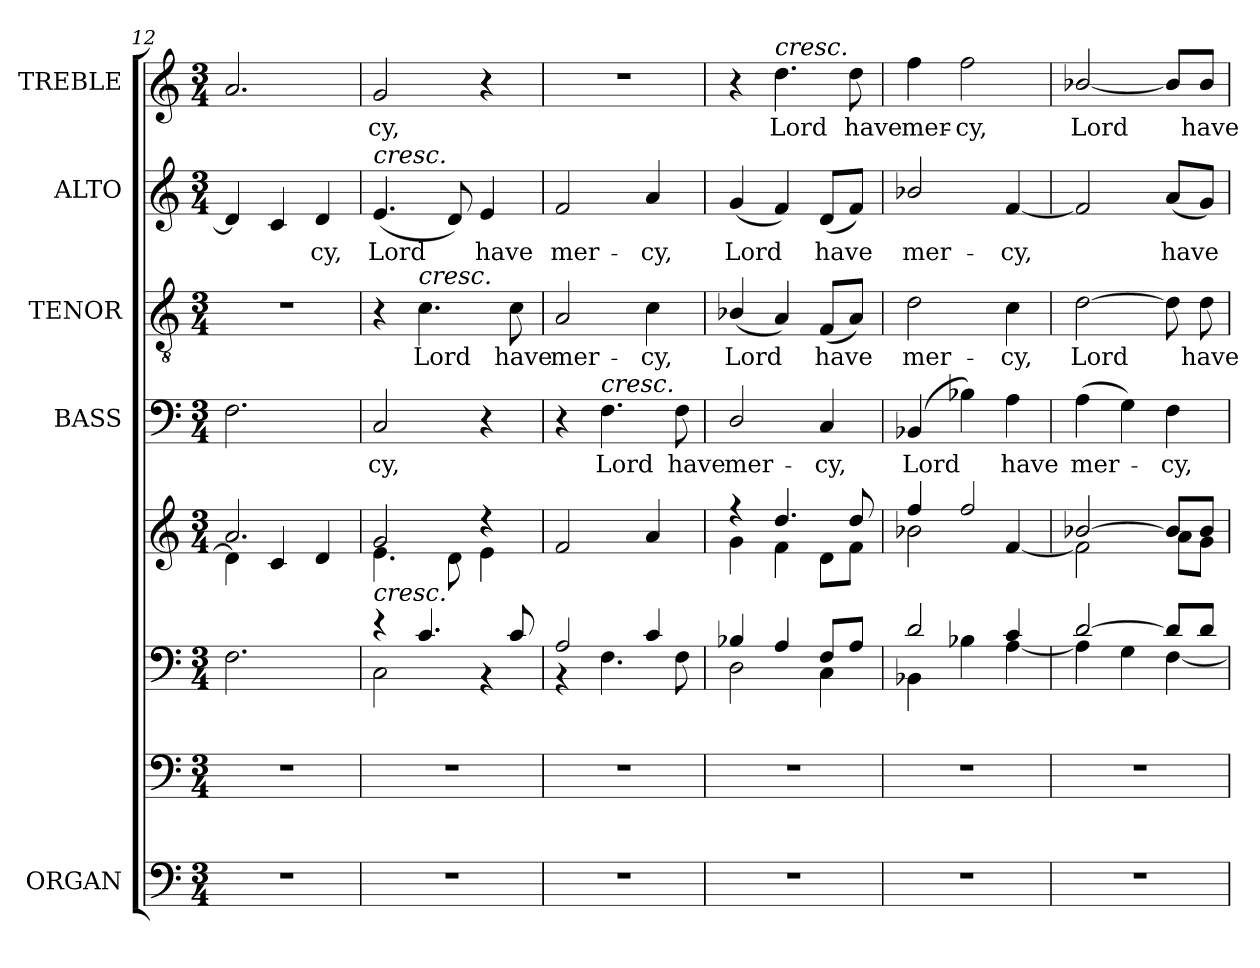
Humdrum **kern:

**kern	**kern	**kern	**kern	**kern	**text	**kern	**text	**kern	**text	**kern	**text
*part5	*part5	*part5	*part5	*part4	*part4	*part3	*part3	*part2	*part2	*part1	*part1
*staff8	*staff7	*staff6	*staff5	*staff4	*staff4	*staff3	*staff3	*staff2	*staff2	*staff1	*staff1
*I"ORGAN	*	*	*	*I"BASS	*	*I"TENOR	*	*I"ALTO	*	*I"TREBLE	*
*I'Org.	*	*	*	*I'B.	*	*I'T.	*	*I'A.	*	*	*
*clefF4	*clefF4	*clefF4	*clefG2	*clefF4	*	*clefGv2	*	*clefG2	*	*clefG2	*
*	*	*	*	*	*	*ITrd7c12	*	*	*	*	*
*k[]	*k[]	*k[]	*k[]	*k[]	*	*k[]	*	*k[]	*	*k[]	*
*C:	*C:	*C:	*C:	*C:	*	*C:	*	*C:	*	*C:	*
*M3/4	*M3/4	*M3/4	*M3/4	*M3/4	*	*M3/4	*	*M3/4	*	*M3/4	*
=12	=12	=12	=12	=12	=12	=12	=12	=12	=12	=12	=12
!LO:N:vis=1	!LO:N:vis=1	!	!	!	!	!LO:N:vis=1	!	!	!	!	!
*	*	*	*^	*	*	*	*	*	*	*	*
2.r	2.r	2.Fi\	2.ai/	4di\]	2.Fi\	.	2.r	.	4di/]	.	2.ai/	.
.	.	.	.	4ci/	.	.	.	.	4ci/	.	.	.
!	!	!	!	!	!	!	!	!	!	!LO:LY:b:color=#000000	!	!
.	.	.	.	4di/	.	.	.	.	4di/	-cy,	.	.
=13	=13	=13	=13	=13	=13	=13	=13	=13	=13	=13	=13	=13
!LO:N:vis=1	!LO:N:vis=1	!	!	!	!	!	!	!	!	!	!	!
*	*	*^	*	*	*	*	*	*	*	*	*	*
!	!	!	!	!	!	!	!LO:LY:b:color=#000000	!	!	!	!	!	!
!	!	!	!	!	!	!	!	!	!	!	!LO:LY:b:color=#000000	!	!
!	!	!	!	!	!	!	!	!	!	!LO:TX:a:i:t=cresc.	!	!	!
!	!	!	!	!LO:TX:b:i:t=cresc.	!	!	!	!	!	!	!	!	!
!	!	!	!	!	!	!	!	!	!	!	!	!	!LO:LY:b:color=#000000
2.r	2.r	4r	2Ci\	2gi/	4.ei\	2Ci/	-cy,	4r	.	(4.ei/	Lord	2gi/	-cy,
!	!	!	!	!	!	!	!	!LO:TX:a:i:t=cresc.	!	!	!	!	!
!	!	!	!	!	!	!	!	!	!LO:LY:b:color=#000000	!	!	!	!
.	.	4.ci/	.	.	.	.	.	4.Ci\	Lord	.	.	.	.
.	.	.	.	.	8di\	.	.	.	.	8di/)	.	.	.
!	!	!	!	!	!	!	!	!	!	!	!LO:LY:b:color=#000000	!	!
.	.	.	4r	4r	4ei\	4r	.	.	.	4ei/	have	4r	.
!	!	!	!	!	!	!	!	!	!LO:LY:b:color=#000000	!	!	!	!
.	.	8ci/	.	.	.	.	.	8Ci\	have	.	.	.	.
*	*	*	*	*v	*v	*	*	*	*	*	*	*	*
=14	=14	=14	=14	=14	=14	=14	=14	=14	=14	=14	=14	=14
!LO:N:vis=1	!LO:N:vis=1	!	!	!	!	!	!	!	!	!	!	!
!	!	!	!	!	!	!	!	!LO:LY:b:color=#000000	!	!	!	!
!	!	!	!	!	!	!	!	!	!	!LO:LY:b:color=#000000	!LO:N:vis=1	!
2.r	2.r	2Ai/	4r	2fi/	4r	.	2AAi/	mer-	2fi/	mer-	2.r	.
!	!	!	!	!	!LO:TX:a:i:t=cresc.	!	!	!	!	!	!	!
!	!	!	!	!	!	!LO:LY:b:color=#000000	!	!	!	!	!	!
.	.	.	4.Fi\	.	4.Fi\	Lord	.	.	.	.	.	.
!	!	!	!	!	!	!	!	!LO:LY:b:color=#000000	!	!	!	!
!	!	!	!	!	!	!	!	!	!	!LO:LY:b:color=#000000	!	!
.	.	4ci/	.	4ai/	.	.	4Ci\	-cy,	4ai/	-cy,	.	.
!	!	!	!	!	!	!LO:LY:b:color=#000000	!	!	!	!	!	!
.	.	.	8Fi\	.	8Fi\	have	.	.	.	.	.	.
=15	=15	=15	=15	=15	=15	=15	=15	=15	=15	=15	=15	=15
!LO:N:vis=1	!LO:N:vis=1	!	!	!	!	!	!	!	!	!	!	!
*	*	*	*	*^	*	*	*	*	*	*	*	*
!	!	!	!	!	!	!	!LO:LY:b:color=#000000	!	!	!	!	!	!
!	!	!	!	!	!	!	!	!	!LO:LY:b:color=#000000	!	!	!	!
!	!	!	!	!	!	!	!	!	!	!	!LO:LY:b:color=#000000	!	!
2.r	2.r	4B-i/	2Di\	4r	4gi\	2Di/	mer-	(4BB-i/	Lord	(4gi/	Lord	4r	.
!	!	!	!	!	!	!	!	!	!	!	!	!LO:TX:a:i:t=cresc.	!
!	!	!	!	!	!	!	!	!	!	!	!	!	!LO:LY:b:color=#000000
.	.	4Ai/	.	4.ddi/	4fi\	.	.	4AAi/)	.	4fi/)	.	4.ddi\	Lord
!	!	!	!	!	!	!	!LO:LY:b:color=#000000	!	!	!	!	!	!
!	!	!	!	!	!	!	!	!	!LO:LY:b:color=#000000	!	!	!	!
!	!	!	!	!	!	!	!	!	!	!	!LO:LY:b:color=#000000	!	!
.	.	8Fi/L	4Ci\	.	8di\L	4Ci/	-cy,	(8FFi/L	have	(8di/L	have	.	.
!	!	!	!	!	!	!	!	!	!	!	!	!	!LO:LY:b:color=#000000
.	.	8Ai/J	.	8ddi/	8fi\J	.	.	8AAi/J)	.	8fi/J)	.	8ddi\	have
=16	=16	=16	=16	=16	=16	=16	=16	=16	=16	=16	=16	=16	=16
!LO:N:vis=1	!LO:N:vis=1	!	!	!	!	!	!	!	!	!	!	!	!
!	!	!	!	!	!	!	!LO:LY:b:color=#000000	!	!	!	!	!	!
!	!	!	!	!	!	!	!	!	!LO:LY:b:color=#000000	!	!	!	!
!	!	!	!	!	!	!	!	!	!	!	!LO:LY:b:color=#000000	!	!
!	!	!	!	!	!	!	!	!	!	!	!	!	!LO:LY:b:color=#000000
2.r	2.r	2di/	4BB-i\	4ffi/	2b-i\	(4BB-i/	Lord	2Di\	mer-	2b-i/	mer-	4ffi\	mer-
!	!	!	!	!	!	!	!	!	!	!	!	!	!LO:LY:b:color=#000000
.	.	.	4B-i\	2ffi/	.	4B-i\)	.	.	.	.	.	2ffi\	-cy,
!	!	!	!	!	!	!	!LO:LY:b:color=#000000	!	!	!	!	!	!
!	!	!	!	!	!	!	!	!	!LO:LY:b:color=#000000	!	!	!	!
!	!	!	!	!	!	!	!	!	!	!	!LO:LY:b:color=#000000	!	!
.	.	4ci/	[4Ai\	.	[4fi/	4Ai\	have	4Ci\	-cy,	[4fi/	-cy,	.	.
!!LO:PB:g=z
=17	=17	=17	=17	=17	=17	=17	=17	=17	=17	=17	=17	=17	=17
!LO:N:vis=1	!LO:N:vis=1	!	!	!	!	!	!	!	!	!	!	!	!
!	!	!	!	!	!	!	!LO:LY:b:color=#000000	!	!	!	!	!	!
!	!	!	!	!	!	!	!	!	!LO:LY:b:color=#000000	!	!	!	!
!	!	!	!	!	!	!	!	!	!	!	!	!	!LO:LY:b:color=#000000
2.r	2.r	[2di/	4Ai\]	[2b-i/	2fi\]	(4Ai\	mer-	[2Di\	Lord	2fi/]	.	[2b-i/	Lord
.	.	.	4Gi\	.	.	4Gi\)	.	.	.	.	.	.	.
!	!	!	!	!	!	!	!LO:LY:b:color=#000000	!	!	!	!	!	!
!	!	!	!	!	!	!	!	!	!	!	!LO:LY:b:color=#000000	!	!
.	.	8di/L]	[4Fi\	8b-i/L]	8ai\L	4Fi\	-cy,	8Di\]	.	(8ai/L	have	8b-i/L]	.
!	!	!	!	!	!	!	!	!	!LO:LY:b:color=#000000	!	!	!	!
!	!	!	!	!	!	!	!	!	!	!	!	!	!LO:LY:b:color=#000000
.	.	8di/J	.	8b-i/J	8gi\J	.	.	8Di\	have	8gi/J)	.	8b-i/J	have
*	*	*v	*v	*	*	*	*	*	*	*	*	*	*
*	*	*	*v	*v	*	*	*	*	*	*	*	*
=	=	=	=	=	=	=	=	=	=	=	=
*-	*-	*-	*-	*-	*-	*-	*-	*-	*-	*-	*-
